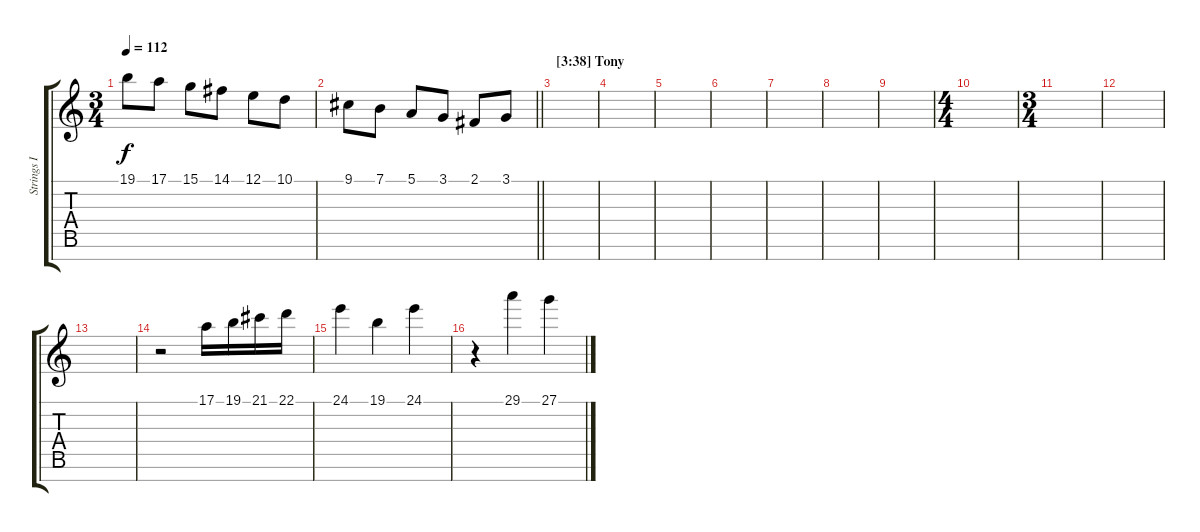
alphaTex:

\track ("Strings I" "Strings I") {instrument stringensemble1}
\staff {score tabs}
\tuning (E4 B3 G3 D3 A2 E2 B1) {hide}
\ts (3 4)
\tempo 112
\clef g2
\ks c
19.1.8{dy f} 17.1.8 15.1.8 14.1.8 12.1.8{volume 8} 10.1.8 |
\barLineRight lightlight
9.1.8 7.1.8 5.1.8 3.1.8 2.1.8 3.1.8 |
\section ("" "[3:38] Tony")
|
|
|
|
|
|
|
\ts (4 4)
|
\ts (3 4)
|
|
|
r.2{volume 5} 17.1.16{volume 16} 19.1.16 21.1.16 22.1.16 |
24.1.4 19.1.4 24.1.4 |
r.4 29.1.4 27.1.4
